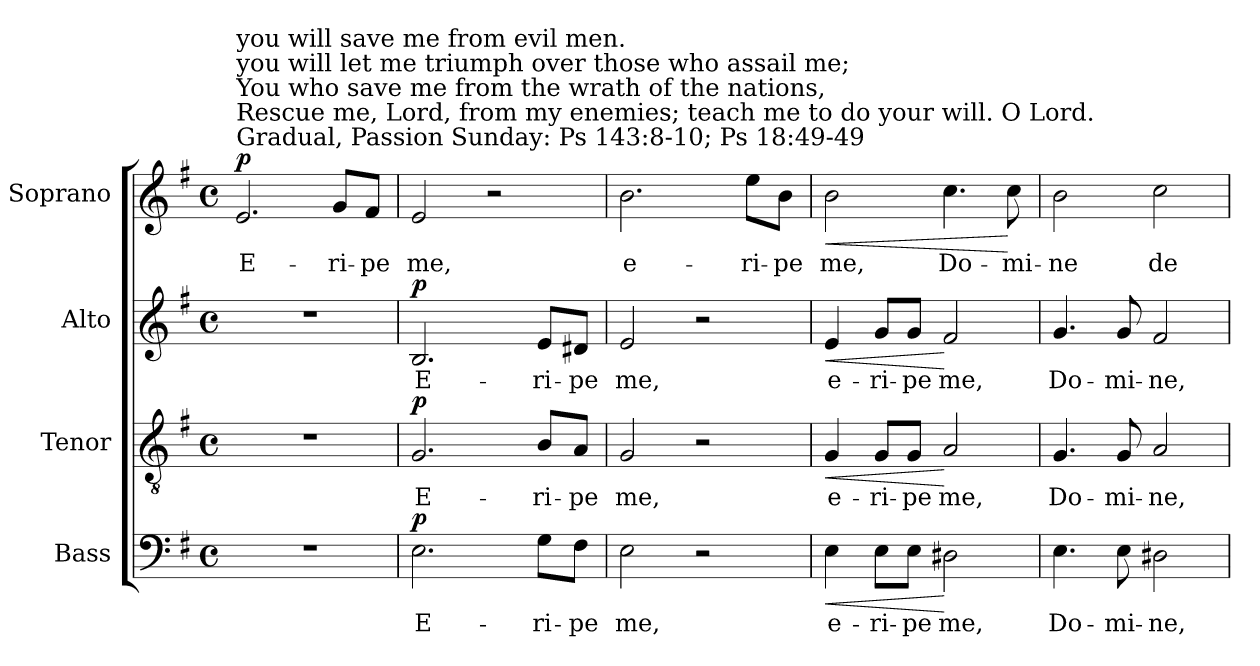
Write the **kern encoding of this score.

**kern	**text	**dynam	**kern	**text	**dynam	**kern	**text	**dynam	**kern	**text	**dynam
*part4	*part4	*part4	*part3	*part3	*part3	*part2	*part2	*part2	*part1	*part1	*part1
*staff4	*staff4	*staff4	*staff3	*staff3	*staff3	*staff2	*staff2	*staff2	*staff1	*staff1	*staff1
*I"Bass	*	*	*I"Tenor	*	*	*I"Alto	*	*	*I"Soprano	*	*
*I'B.	*	*	*I'T.	*	*	*I'A.	*	*	*I'S.	*	*
!!LO:PB:g=z
*clefF4	*	*	*clefGv2	*	*	*clefG2	*	*	*clefG2	*	*
*	*	*	*ITrd7c12	*	*	*	*	*	*	*	*
*k[f#]	*	*	*k[f#]	*	*	*k[f#]	*	*	*k[f#]	*	*
*G:	*	*	*G:	*	*	*G:	*	*	*G:	*	*
*M4/4	*	*	*M4/4	*	*	*M4/4	*	*	*M4/4	*	*
*met(c)	*	*	*met(c)	*	*	*met(c)	*	*	*met(c)	*	*
*MM112	*	*	*MM112	*	*	*MM112	*	*	*MM112	*	*
=	=	=	=	=	=	=	=	=	=	=	=
!	!	!	!	!	!	!	!	!	!LO:TX:a:t=Gradual, Passion Sunday&colon; Ps 143&colon;8-10; Ps 18&colon;49-49	!	!
!	!	!	!	!	!	!	!	!	!LO:TX:t=Rescue me, Lord, from my enemies; teach me to do your will. O Lord.	!	!
!	!	!	!	!	!	!	!	!	!LO:TX:t=You who save me from the wrath of the nations,	!	!
!	!	!	!	!	!	!	!	!	!LO:TX:t=you will let me triumph over those who assail me;	!	!
!	!	!	!	!	!	!	!	!	!LO:TX:t=you will save me from evil men.	!	!
!	!	!	!	!	!	!	!	!	!	!LO:LY:b:color=#000000	!
1r	.	.	1r	.	.	1r	.	.	2.ei/	E-	p
!	!	!	!	!	!	!	!	!	!	!LO:LY:b:color=#000000	!
.	.	.	.	.	.	.	.	.	8gi/L	-ri-	.
!	!	!	!	!	!	!	!	!	!	!LO:LY:b:color=#000000	!
.	.	.	.	.	.	.	.	.	8f#i/J	-pe	.
=1	=1	=1	=1	=1	=1	=1	=1	=1	=1	=1	=1
!	!LO:LY:b:color=#000000	!	!	!	!	!	!	!	!	!	!
!	!	!	!	!LO:LY:b:color=#000000	!	!	!	!	!	!	!
!	!	!	!	!	!	!	!LO:LY:b:color=#000000	!	!	!	!
!	!	!	!	!	!	!	!	!	!	!LO:LY:b:color=#000000	!
2.Ei\	E-	p	2.GGi/	E-	p	2.Bi/	E-	p	2ei/	me,	.
.	.	.	.	.	.	.	.	.	2r	.	.
!	!LO:LY:b:color=#000000	!	!	!	!	!	!	!	!	!	!
!	!	!	!	!LO:LY:b:color=#000000	!	!	!	!	!	!	!
!	!	!	!	!	!	!	!LO:LY:b:color=#000000	!	!	!	!
8Gi\L	-ri-	.	8BBi/L	-ri-	.	8ei/L	-ri-	.	.	.	.
!	!LO:LY:b:color=#000000	!	!	!	!	!	!	!	!	!	!
!	!	!	!	!LO:LY:b:color=#000000	!	!	!	!	!	!	!
!	!	!	!	!	!	!	!LO:LY:b:color=#000000	!	!	!	!
8F#i\J	-pe	.	8AAi/J	-pe	.	8d#Xi/J	-pe	.	.	.	.
=2	=2	=2	=2	=2	=2	=2	=2	=2	=2	=2	=2
!	!LO:LY:b:color=#000000	!	!	!	!	!	!	!	!	!	!
!	!	!	!	!LO:LY:b:color=#000000	!	!	!	!	!	!	!
!	!	!	!	!	!	!	!LO:LY:b:color=#000000	!	!	!	!
!	!	!	!	!	!	!	!	!	!	!LO:LY:b:color=#000000	!
2Ei\	me,	.	2GGi/	me,	.	2ei/	me,	.	2.bi\	e-	.
2r	.	.	2r	.	.	2r	.	.	.	.	.
!	!	!	!	!	!	!	!	!	!	!LO:LY:b:color=#000000	!
.	.	.	.	.	.	.	.	.	8eei\L	-ri-	.
!	!	!	!	!	!	!	!	!	!	!LO:LY:b:color=#000000	!
.	.	.	.	.	.	.	.	.	8bi\J	-pe	.
=3	=3	=3	=3	=3	=3	=3	=3	=3	=3	=3	=3
!	!LO:LY:b:color=#000000	!LO:HP:b	!	!	!	!	!	!	!	!	!
!	!	!	!	!LO:LY:b:color=#000000	!LO:HP:b	!	!	!	!	!	!
!	!	!	!	!	!	!	!LO:LY:b:color=#000000	!LO:HP:b	!	!	!
!	!	!	!	!	!	!	!	!	!	!LO:LY:b:color=#000000	!LO:HP:b
4Ei\	e-	<	4GGi/	e-	<	4ei/	e-	<	2bi\	me,	<
!	!LO:LY:b:color=#000000	!	!	!	!	!	!	!	!	!	!
!	!	!	!	!LO:LY:b:color=#000000	!	!	!	!	!	!	!
!	!	!	!	!	!	!	!LO:LY:b:color=#000000	!	!	!	!
8Ei\L	-ri-	.	8GGi/L	-ri-	.	8gi/L	-ri-	.	.	.	.
!	!LO:LY:b:color=#000000	!	!	!	!	!	!	!	!	!	!
!	!	!	!	!LO:LY:b:color=#000000	!	!	!	!	!	!	!
!	!	!	!	!	!	!	!LO:LY:b:color=#000000	!	!	!	!
8Ei\J	-pe	.	8GGi/J	-pe	.	8gi/J	-pe	.	.	.	.
!	!LO:LY:b:color=#000000	!	!	!	!	!	!	!	!	!	!
!	!	!	!	!LO:LY:b:color=#000000	!	!	!	!	!	!	!
!	!	!	!	!	!	!	!LO:LY:b:color=#000000	!	!	!	!
!	!	!	!	!	!	!	!	!	!	!LO:LY:b:color=#000000	!
2D#Xi\	me,	[	2AAi/	me,	[	2f#i/	me,	[	4.cci\	Do-	.
!	!	!	!	!	!	!	!	!	!	!LO:LY:b:color=#000000	!
.	.	.	.	.	.	.	.	.	8cci\	-mi-	[
=4	=4	=4	=4	=4	=4	=4	=4	=4	=4	=4	=4
!	!LO:LY:b:color=#000000	!	!	!	!	!	!	!	!	!	!
!	!	!	!	!LO:LY:b:color=#000000	!	!	!	!	!	!	!
!	!	!	!	!	!	!	!LO:LY:b:color=#000000	!	!	!	!
!	!	!	!	!	!	!	!	!	!	!LO:LY:b:color=#000000	!
4.Ei\	Do-	.	4.GGi/	Do-	.	4.gi/	Do-	.	2bi\	-ne	.
!	!LO:LY:b:color=#000000	!	!	!	!	!	!	!	!	!	!
!	!	!	!	!LO:LY:b:color=#000000	!	!	!	!	!	!	!
!	!	!	!	!	!	!	!LO:LY:b:color=#000000	!	!	!	!
8Ei\	-mi-	.	8GGi/	-mi-	.	8gi/	-mi-	.	.	.	.
!	!LO:LY:b:color=#000000	!	!	!	!	!	!	!	!	!	!
!	!	!	!	!LO:LY:b:color=#000000	!	!	!	!	!	!	!
!	!	!	!	!	!	!	!LO:LY:b:color=#000000	!	!	!	!
!	!	!	!	!	!	!	!	!	!	!LO:LY:b:color=#000000	!
2D#Xi\	-ne,	.	2AAi/	-ne,	.	2f#i/	-ne,	.	2cci\	de	.
=	=	=	=	=	=	=	=	=	=	=	=
*-	*-	*-	*-	*-	*-	*-	*-	*-	*-	*-	*-
